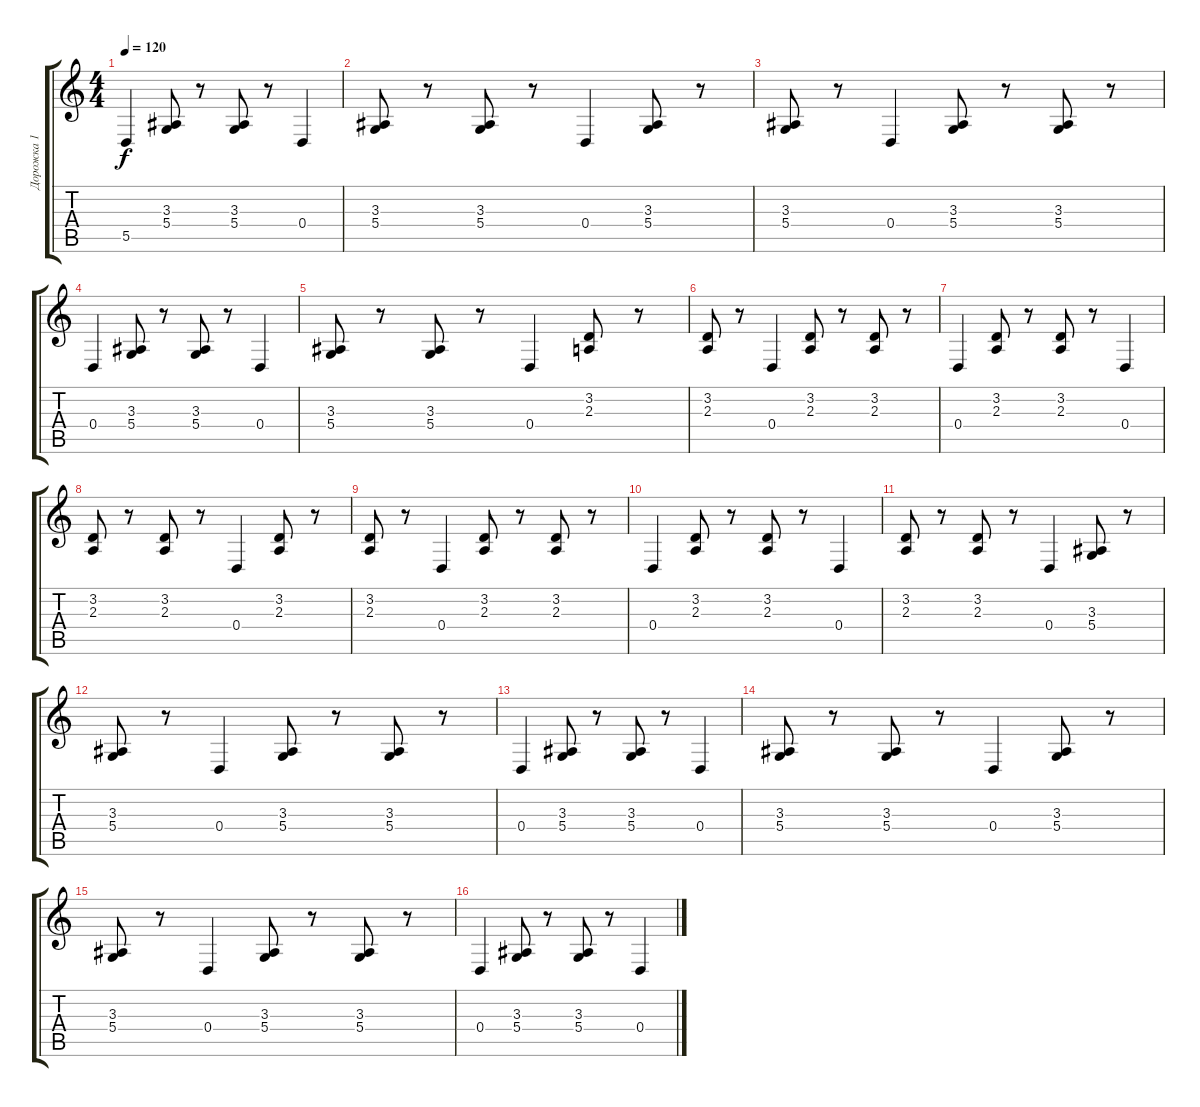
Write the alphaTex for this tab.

\track ("Дорожка 1" "Дорожка 1") {instrument accordion}
\staff {score tabs}
\tuning (E4 B3 G3 D3 A2 E2) {hide}
\ts (4 4)
\tempo 120
\clef g2
\ks c
5.5.4{dy f instrument accordion} (3.3 5.4).8 r.8 (3.3 5.4).8 r.8 0.4.4 |
(3.3 5.4).8 r.8 (3.3 5.4).8 r.8 0.4.4 (3.3 5.4).8 r.8 |
(3.3 5.4).8 r.8 0.4.4 (3.3 5.4).8 r.8 (3.3 5.4).8 r.8 |
0.4.4 (3.3 5.4).8 r.8 (3.3 5.4).8 r.8 0.4.4 |
(3.3 5.4).8 r.8 (3.3 5.4).8 r.8 0.4.4 (3.2 2.3).8 r.8 |
(3.2 2.3).8 r.8 0.4.4 (3.2 2.3).8 r.8 (3.2 2.3).8 r.8 |
0.4.4 (3.2 2.3).8 r.8 (3.2 2.3).8 r.8 0.4.4 |
(3.2 2.3).8 r.8 (3.2 2.3).8 r.8 0.4.4 (3.2 2.3).8 r.8 |
(3.2 2.3).8 r.8 0.4.4 (3.2 2.3).8 r.8 (3.2 2.3).8 r.8 |
0.4.4 (3.2 2.3).8 r.8 (3.2 2.3).8 r.8 0.4.4 |
(3.2 2.3).8 r.8 (3.2 2.3).8 r.8 0.4.4 (3.3 5.4).8 r.8 |
(3.3 5.4).8 r.8 0.4.4 (3.3 5.4).8 r.8 (3.3 5.4).8 r.8 |
0.4.4 (3.3 5.4).8 r.8 (3.3 5.4).8 r.8 0.4.4 |
(3.3 5.4).8 r.8 (3.3 5.4).8 r.8 0.4.4 (3.3 5.4).8 r.8 |
(3.3 5.4).8 r.8 0.4.4 (3.3 5.4).8 r.8 (3.3 5.4).8 r.8 |
0.4.4 (3.3 5.4).8 r.8 (3.3 5.4).8 r.8 0.4.4
